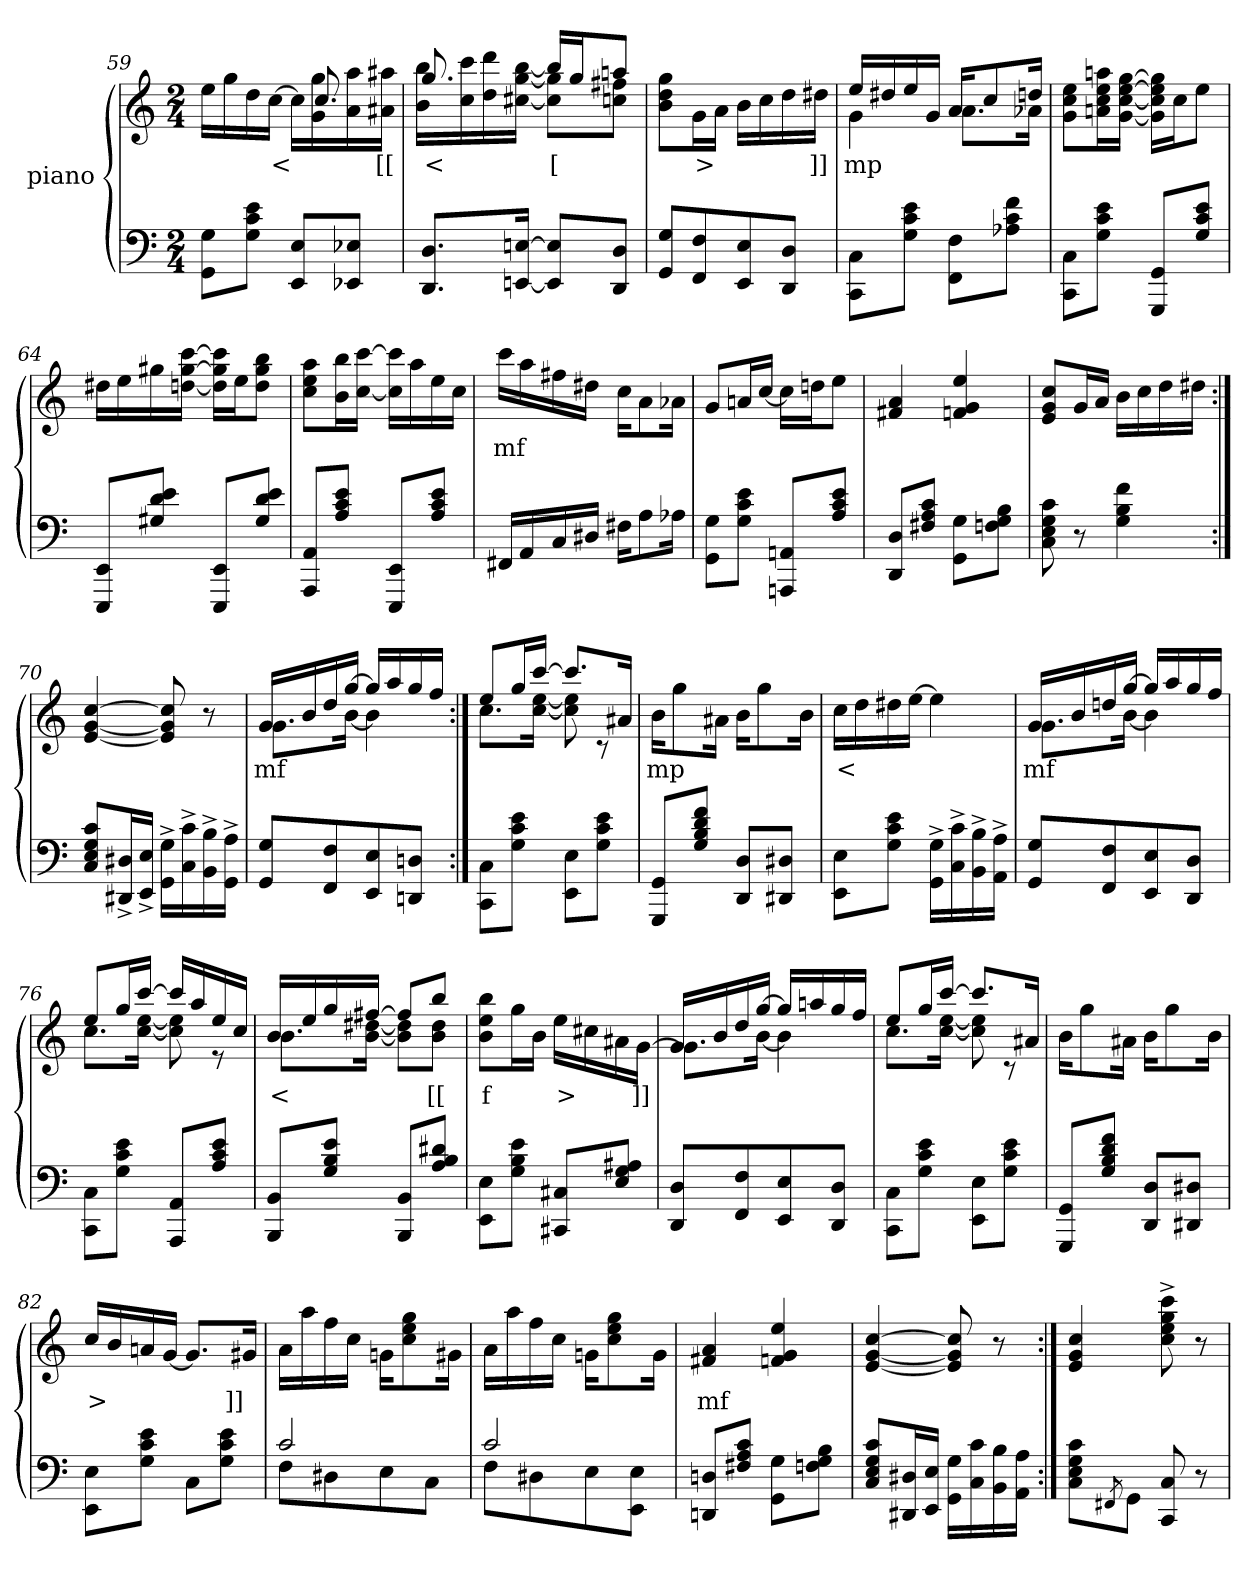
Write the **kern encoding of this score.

**kern	**kern	**text
*part2	*part1	*part1
*staff2	*staff1	*staff1
*	*I"piano	*
*clefF4	*clefG2	*
*k[]	*k[]	*
*M2/4	*M2/4	*
=59	=59	=59
*	*^	*
8G 8GGL	16eeLL	4ryy	.
.	16gg	.	.
8e 8c 8GJ	16dd	.	.
.	[16ccJJ	.	<
8E 8EEL	16ryy	16ccLL]	.
.	8.cc	16gg 16g	.
8E-X 8EE-XJ	.	16aa 16a	.
.	.	16aa#X 16a#XJJ	[[
=60	=60	=60	=60
8.D 8.DDL	8.gg	16bb 16bLL	<
.	.	16ccc 16cc	.
.	.	16ddd 16dd	.
[16En [16EEnJk	16ryy	[16bb [16gg [16cc#XJJ	.
8E] 8EE]L	16bbLL]	8gg] 8cc#]L	[
.	16ggJ	.	.
8D 8DDJ	8aanJ	8ff#X 8ccnJ	.
*	*v	*v	*
=61	=61	=61
8G 8GGL	8gg 8dd 8bL	.
8F 8FF	16gL	>
.	16aJJ	.
8E 8EE	16bLL	.
.	16cc	.
8D 8DDJ	16dd	.
.	16dd#XJJ	]]
=62	=62	=62
*	*^	*
8C 8CCL	16eeLL	4g	mp
.	16dd#X	.	.
8e 8c 8GJ	16ee	.	.
.	16gJJ	.	.
8F 8FFL	16aKL	8.aL	.
.	8cc	.	.
8f 8c 8A-XJ	.	.	.
.	16ddnJk	16a-XJk	.
*	*v	*v	*
=63	=63	=63
8C 8CCL	8ee 8cc 8gL	.
8e 8c 8GJ	16aan 16ee 16cc 16anL	.
.	[16gg [16ee [16cc [16gJJ	.
8GG 8GGGL	16gg] 16ee] 16cc] 16g]LL	.
.	16ccJ	.
8e 8c 8GJ	8eeJ	.
=64	=64	=64
8EE 8EEEL	16dd#XLL	.
.	16ee	.
8e 8d 8G#XJ	16gg#X	.
.	[16ccc [16gg# [16ddnJJ	.
8EE 8EEEL	16ccc] 16gg#] 16dd]LL	.
.	16eeJ	.
8e 8d 8G#J	8bb 8gg# 8ddJ	.
=65	=65	=65
8AA 8AAAL	8aa 8ee 8ccL	.
8e 8c 8AJ	16bb 16bL	.
.	[16ccc [16ccJJ	.
8EE 8EEEL	16ccc] 16cc]LL	.
.	16aa	.
8e 8c 8AJ	16ee	.
.	16ccJJ	.
=66	=66	=66
16FF#XLL	16cccLL	mf
16AA	16aa	.
16C	16ff#X	.
16D#XJJ	16dd#XJJ	.
16F#KL	16ccKL	.
8A	8a	.
16A-XJk	16a-XJk	.
=67	=67	=67
8G 8GGL	8gL	.
8e 8c 8GJ	16anL	.
.	[16ccJJ	.
8AAn 8AAAnL	16ccLL]	.
.	16ddnJ	.
8e 8c 8AJ	8eeJ	.
=68	=68	=68
8D 8DDL	4a 4f#X	.
8c 8A 8F#XJ	.	.
8G 8GGL	4ee/ 4g/ 4fn/	.
8B 8G 8FnJ	.	.
=69	=69	=69
8c 8G 8E 8C	8cc 8g 8eL	.
8r	16gL	.
.	16aJJ	.
4f 4B 4G	16bLL	.
.	16cc	.
.	16dd	.
.	16dd#XJJ	.
=70:|!	=70:|!	=70:|!
8c 8G 8E 8CL	[4cc [4g [4e	.
16D#X^> 16DD#X^>L	.	.
16E^> 16EE^>JJ	.	.
16G^> 16GG^>LL	8cc] 8g] 8e]	.
16c^> 16C^>	.	.
16B^> 16BB^>	8r	.
16A^> 16GG^>JJ	.	.
=71	=71	=71
*	*^	*
8G 8GGL	16gLL	8.gL	mf
.	16b	.	.
8F 8FF	16dd	.	.
.	[16ggJJ	[16bJk	.
8E 8EE	16ggLL]	4b]	.
.	16aa	.	.
8Dn 8DDnJ	16gg	.	.
.	16ffJJ	.	.
=72:|!	=72:|!	=72:|!	=72:|!
8C 8CCL	8eeL	8.ccL	.
8e 8c 8GJ	16ggL	.	.
.	[16cccJJ	[16ee [16ccJk	.
8E 8EEL	8.cccL]	8ee] 8cc]	.
8e 8c 8GJ	.	8r	>
.	16a#XJk	.	.
*	*v	*v	*
=73	=73	=73
8GG 8GGGL	16bKL	mp
.	8gg	.
8f 8d 8B 8GJ	.	.
.	16a#XJk	.
8D 8DDL	16bKL	.
.	8gg	.
8D#X 8DD#XJ	.	.
.	16bJk	.
=74	=74	=74
8E 8EEL	16ccLL	<
.	16dd	.
8e 8c 8GJ	16dd#X	.
.	[16eeJJ	.
16G^> 16GG^>LL	4ee]	.
16c^> 16C^>	.	.
16B^> 16BB^>	.	.
16A^> 16AA^>JJ	.	.
=75	=75	=75
*	*^	*
8G 8GGL	16gLL	8.gL	mf
.	16b	.	.
8F 8FF	16ddn	.	.
.	[16ggJJ	[16bJk	.
8E 8EE	16ggLL]	4b]	.
.	16aa	.	.
8D 8DDJ	16gg	.	.
.	16ffJJ	.	.
=76	=76	=76	=76
8C 8CCL	8eeL	8.ccL	.
8e 8c 8GJ	16ggL	.	.
.	[16cccJJ	[16ee [16ccJk	.
8AA 8AAAL	16cccLL]	8ee] 8cc]	.
.	16aa	.	.
8e 8c 8AJ	16ee	8r	.
.	16ccJJ	.	.
=77	=77	=77	=77
8BB 8BBBL	16bLL	8.bL	<
.	16ee	.	.
8e 8B 8GJ	16gg	.	.
.	[16ff#XJJ	[16dd#X [16bJk	.
8BB 8BBBL	8ff#L]	8dd#] 8b]L	.
8d#X 8B 8AJ	8bbJ	8dd# 8bJ	[[
*	*v	*v	*
=78	=78	=78
8E 8EEL	8bb 8ee 8bL	f
8e 8B 8GJ	16ggL	.
.	16bJJ	.
8C#X 8CC#XL	16eeLL	>
.	16cc#X	.
8A#X 8G 8EJ	16a#X	.
.	[16gJJ	]]
=79	=79	=79
*	*^	*
8D 8DDL	16gLL	8.gL]	.
.	16b	.	.
8F 8FF	16dd	.	.
.	[16ggJJ	[16bJk	.
8E 8EE	16ggLL]	4b]	.
.	16aan	.	.
8D 8DDJ	16gg	.	.
.	16ffJJ	.	.
=80	=80	=80	=80
8C 8CCL	8eeL	8.ccL	.
8e 8c 8GJ	16ggL	.	.
.	[16cccJJ	[16ee [16ccJk	.
8E 8EEL	8.cccL]	8ee] 8cc]	.
8e 8c 8GJ	.	8r	.
.	16a#XJk	.	.
*	*v	*v	*
=81	=81	=81
8GG 8GGGL	16bKL	.
.	8gg	.
8f 8d 8B 8GJ	.	.
.	16a#XJk	.
8D 8DDL	16bKL	.
.	8gg	.
8D#X 8DD#XJ	.	.
.	16bJk	.
=82	=82	=82
8E 8EEL	16ccLL	>
.	16b	.
8e 8c 8GJ	16an	.
.	[16gJJ	.
8CL	8.gL]	.
8e 8c 8GJ	.	.
.	16g#XJk	]]
=83	=83	=83
*^	*	*
2c	8FL	16aLL	.
.	.	16aa	.
.	8D#X	16ff	.
.	.	16ccJJ	.
.	8E	16gnKL	.
.	.	8gg 8ee 8cc	.
.	8CJ	.	.
.	.	16g#XJk	.
=84	=84	=84	=84
2c	8FL	16aLL	.
.	.	16aa	.
.	8D#X	16ff	.
.	.	16ccJJ	.
.	8E	16gnKL	.
.	.	8gg 8ee 8cc	.
.	8E 8EEJ	.	.
.	.	16gJk	.
*v	*v	*	*
=85	=85	=85
8Dn 8DDnL	4a 4f#X	mf
8c 8A 8F#XJ	.	.
8G 8GGL	4ee/ 4g/ 4fn/	.
8B 8G 8FnJ	.	.
=86	=86	=86
8c 8G 8E 8CL	[4cc [4g [4e	.
16D#X 16DD#XL	.	.
16E 16EEJJ	.	.
16G 16GGLL	8cc] 8g] 8e]	.
16c 16C	.	.
16B 16BB	8r	.
16A 16AAJJ	.	.
=87:|!	=87:|!	=87:|!
8c 8G 8E 8CL	4cc 4g 4e	.
8qFF#X	.	.
8GGJ	.	.
8C 8CC	8ccc^> 8gg^> 8ee^> 8cc^>	.
8r	8r	.
=	=	=
*-	*-	*-
